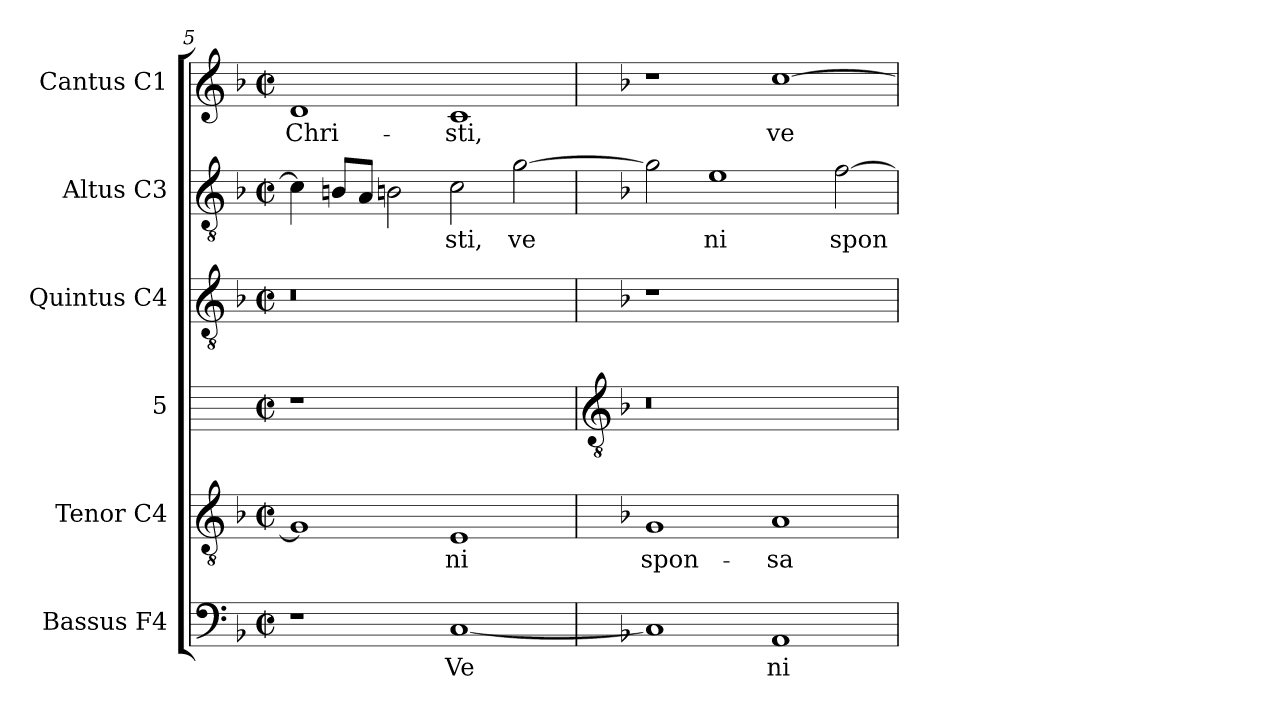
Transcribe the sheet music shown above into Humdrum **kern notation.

**kern	**text	**kern	**text	**kern	**kern	**kern	**text	**kern	**text
*part6	*part6	*part5	*part5	*part4	*part3	*part2	*part2	*part1	*part1
*staff6	*staff6	*staff5	*staff5	*staff4	*staff3	*staff2	*staff2	*staff1	*staff1
*I"Bassus  F4	*	*I"Tenor  C4	*	*I"5	*I"Quintus  C4	*I"Altus  C3	*	*I"Cantus  C1	*
*I'B	*	*I'T	*	*	*	*I'A	*	*I'C	*
*clefF4	*	*clefGv2	*	*	*clefGv2	*clefGv2	*	*clefG2	*
*k[b-]	*	*k[b-]	*	*k[]	*k[b-]	*k[b-]	*	*k[b-]	*
*F:	*	*F:	*	*C:	*F:	*F:	*	*F:	*
*M2/2	*	*M2/2	*	*M2/2	*M2/2	*M2/2	*	*M2/2	*
*met(c|)	*	*met(c|)	*	*met(c|)	*met(c|)	*met(c|)	*	*met(c|)	*
=5	=5	=5	=5	=5	=5	=5	=5	=5	=5
!	!	!	!LO:LY:b:cj	!	!	!	!LO:LY:b:cj	!	!LO:LY:b:cj
1r	.	1G]	--	1r	0r	4c\]	--	1d	Chri-
!	!	!	!	!	!	!	!LO:LY:b:cj	!	!
.	.	.	.	.	.	8Bn/L	--	.	.
!	!	!	!	!	!	!	!LO:LY:b:cj	!	!
.	.	.	.	.	.	8A/J	--	.	.
!	!	!	!	!	!	!	!LO:LY:b:cj	!	!
.	.	.	.	.	.	2Bn\	--	.	.
!	!LO:LY:b:cj	!	!LO:LY:b:cj	!	!	!	!LO:LY:b:cj	!	!LO:LY:b:cj
[<1C	Ve-	1E	-ni	1ryy	.	2c\	-sti,	1c	-sti,
!	!	!	!	!	!	!	!LO:LY:b:cj	!	!
.	.	.	.	.	.	[<2g\	ve-	.	.
!!LO:LB:g=z
=6	=6	=6	=6	=6	=6	=6	=6	=6	=6
*	*	*	*	*clefGv2	*	*	*	*	*
*	*	*	*	*k[b-]	*	*	*	*	*
*	*	*	*	*F:	*	*	*	*	*
!	!LO:LY:b:cj	!	!LO:LY:b:cj	!	!	!	!LO:LY:b:cj	!	!
1C]	--	1G	spon-	0r	1r	2g\]	--	1r	.
!	!	!	!	!	!	!	!LO:LY:b:cj	!	!
.	.	.	.	.	.	1e	-ni	.	.
!	!LO:LY:b:cj	!	!LO:LY:b:cj	!	!	!	!	!	!LO:LY:b:cj
1AA	-ni	1A	-sa	.	1ryy	.	.	[>1cc	ve-
!	!	!	!	!	!	!	!LO:LY:b:cj	!	!
.	.	.	.	.	.	[>2f\	spon-	.	.
=	=	=	=	=	=	=	=	=	=
*-	*-	*-	*-	*-	*-	*-	*-	*-	*-
